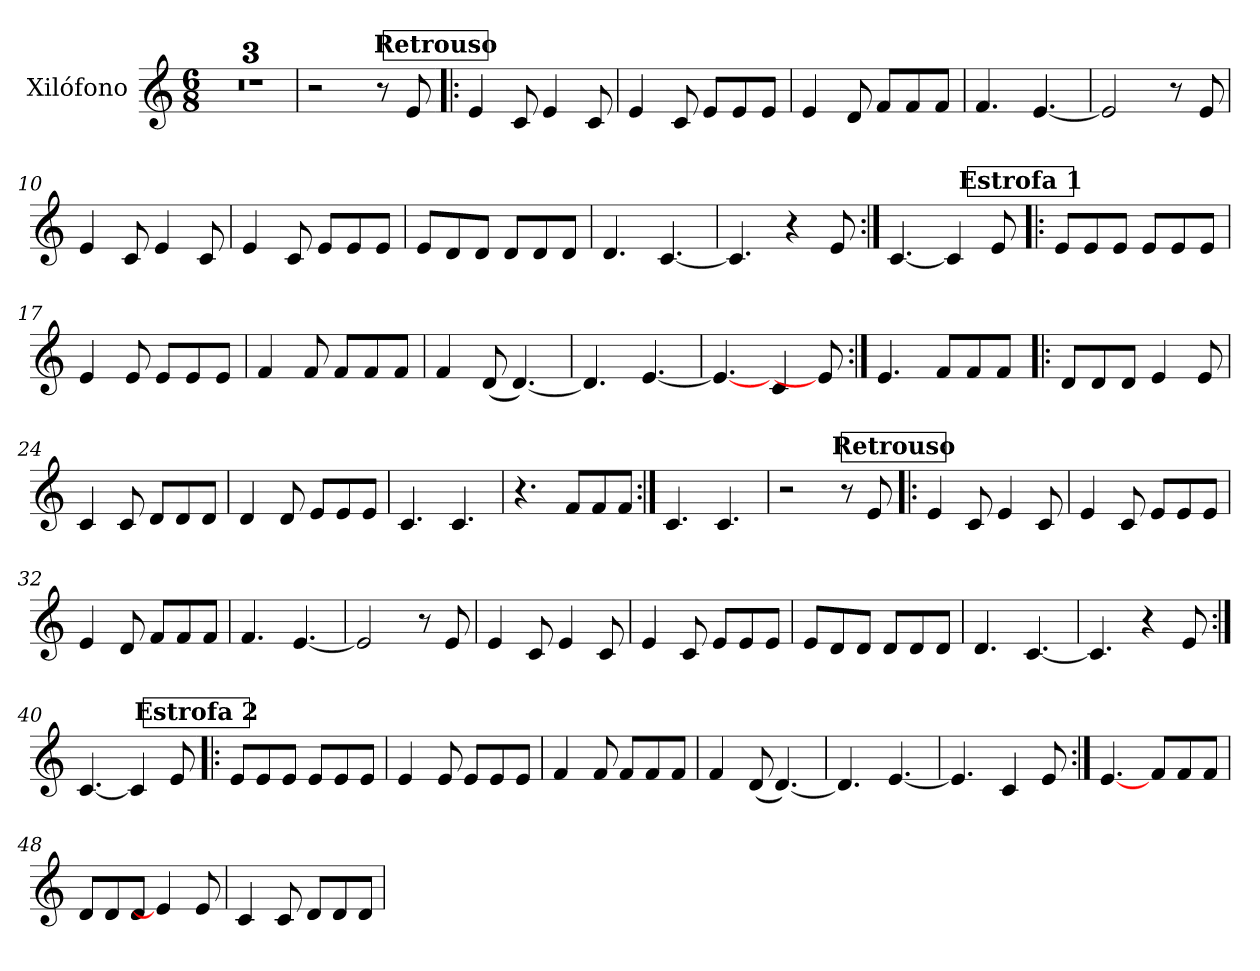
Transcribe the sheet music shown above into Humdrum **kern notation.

**kern
*part1
*staff1
*I"Xilófono
*I'X.
*clefG2
*ITrd-7c-12
*k[]
*M6/8
=1
2.r
=2
2.r
=3
2.r
=4
2r
8r
8ee/
!!LO:REH:place=s1:a:B:fs=14:t=Retrouso
=5!|:
4ee/
8cc/
4ee/
8cc/
=6
4ee/
8cc/
8ee/L
8ee/
8ee/J
=7
4ee/
8dd/
8ff/L
8ff/
8ff/J
=8
4.ff/
[4.ee/
=9
2ee/]
8r
8ee/
=10
4ee/
8cc/
4ee/
8cc/
=11
4ee/
8cc/
8ee/L
8ee/
8ee/J
=12
8ee/L
8dd/
8dd/J
8dd/L
8dd/
8dd/J
=13
4.dd/
[4.cc/
!!LO:LB:g=z
=14
4.cc/]
4r
8ee/
=15:|!
[4.cc/
4cc/]
8ee/
!!LO:REH:place=s1:a:B:fs=14:t=Estrofa 1
=16!|:
8ee/L
8ee/
8ee/J
8ee/L
8ee/
8ee/J
=17
4ee/
8ee/
8ee/L
8ee/
8ee/J
=18
4ff/
8ff/
8ff/L
8ff/
8ff/J
=19
4ff/
(<8dd/
[4.dd/)
=20
4.dd/]
[4.ee/
=21
4.ee/_
4cc/
8ee/]
=22:|!
4.ee/
8ff/L
8ff/
8ff/J
=23!|:
8dd/L
8dd/
8dd/J
4ee/
8ee/
!!LO:LB:g=z
=24
4cc/
8cc/
8dd/L
8dd/
8dd/J
=25
4dd/
8dd/
8ee/L
8ee/
8ee/J
=26
4.cc/
4.cc/
=27
4.r
8ff/L
8ff/
8ff/J
=28:|!
4.cc/
4.cc/
=29
2r
8r
8ee/
!!LO:REH:place=s1:a:B:fs=14:t=Retrouso
=30!|:
4ee/
8cc/
4ee/
8cc/
=31
4ee/
8cc/
8ee/L
8ee/
8ee/J
=32
4ee/
8dd/
8ff/L
8ff/
8ff/J
=33
4.ff/
[4.ee/
=34
2ee/]
8r
8ee/
!!LO:LB:g=z
=35
4ee/
8cc/
4ee/
8cc/
=36
4ee/
8cc/
8ee/L
8ee/
8ee/J
=37
8ee/L
8dd/
8dd/J
8dd/L
8dd/
8dd/J
=38
4.dd/
[4.cc/
=39
4.cc/]
4r
8ee/
=40:|!
[4.cc/
4cc/]
8ee/
!!LO:REH:place=s1:a:B:fs=14:t=Estrofa 2
=41!|:
8ee/L
8ee/
8ee/J
8ee/L
8ee/
8ee/J
=42
4ee/
8ee/
8ee/L
8ee/
8ee/J
=43
4ff/
8ff/
8ff/L
8ff/
8ff/J
=44
4ff/
(<8dd/
[4.dd/)
!!LO:LB:g=z
=45
4.dd/]
[4.ee/
=46
4.ee/]
4cc/
8ee/
=47:|!
[4.ee/
8ff/L
8ff/
8ff/J
=48
8dd/L
8dd/
8dd/J
4ee/]
8ee/
=49
4cc/
8cc/
8dd/L
8dd/
8dd/J
=
*-
